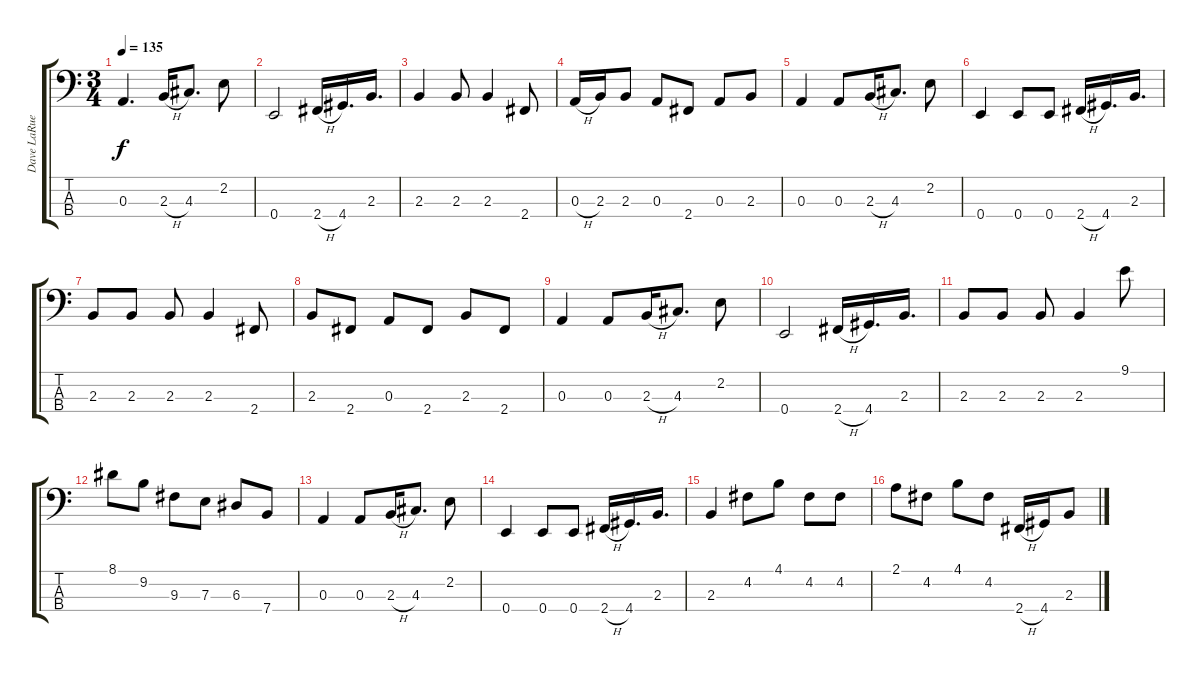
\track ("Dave LaRue" "Dave LaRue") {instrument electricbasspick}
\staff {score tabs}
\tuning (G2 D2 A1 E1) {hide}
\ts (3 4)
\tempo 135
\clef f4
\ks c
0.3.4{d dy f} 2.3{h}.16 4.3.8{d} 2.2.8 |
0.4.2 2.4{h}.16 4.4.16{d} 2.3.16{d} |
2.3.4 2.3.8 2.3.4 2.4.8 |
0.3{h}.16 2.3.16 2.3.8 0.3.8 2.4.8 0.3.8 2.3.8 |
0.3.4 0.3.8 2.3{h}.16 4.3.8{d} 2.2.8 |
0.4.4 0.4.8 0.4.8 2.4{h}.16 4.4.16{d} 2.3.16{d} |
2.3.8 2.3.8 2.3.8 2.3.4 2.4.8 |
2.3.8 2.4.8 0.3.8 2.4.8 2.3.8 2.4.8 |
0.3.4 0.3.8 2.3{h}.16 4.3.8{d} 2.2.8 |
0.4.2 2.4{h}.16 4.4.16{d} 2.3.16{d} |
2.3.8 2.3.8 2.3.8 2.3.4 9.1.8 |
8.1.8 9.2.8 9.3.8 7.3.8 6.3.8 7.4.8 |
0.3.4 0.3.8 2.3{h}.16 4.3.8{d} 2.2.8 |
0.4.4 0.4.8 0.4.8 2.4{h}.16 4.4.16{d} 2.3.16{d} |
2.3.4 4.2.8 4.1.8 4.2.8 4.2.8 |
2.1.8 4.2.8 4.1.8 4.2.8 2.4{h}.16 4.4.16 2.3.8
